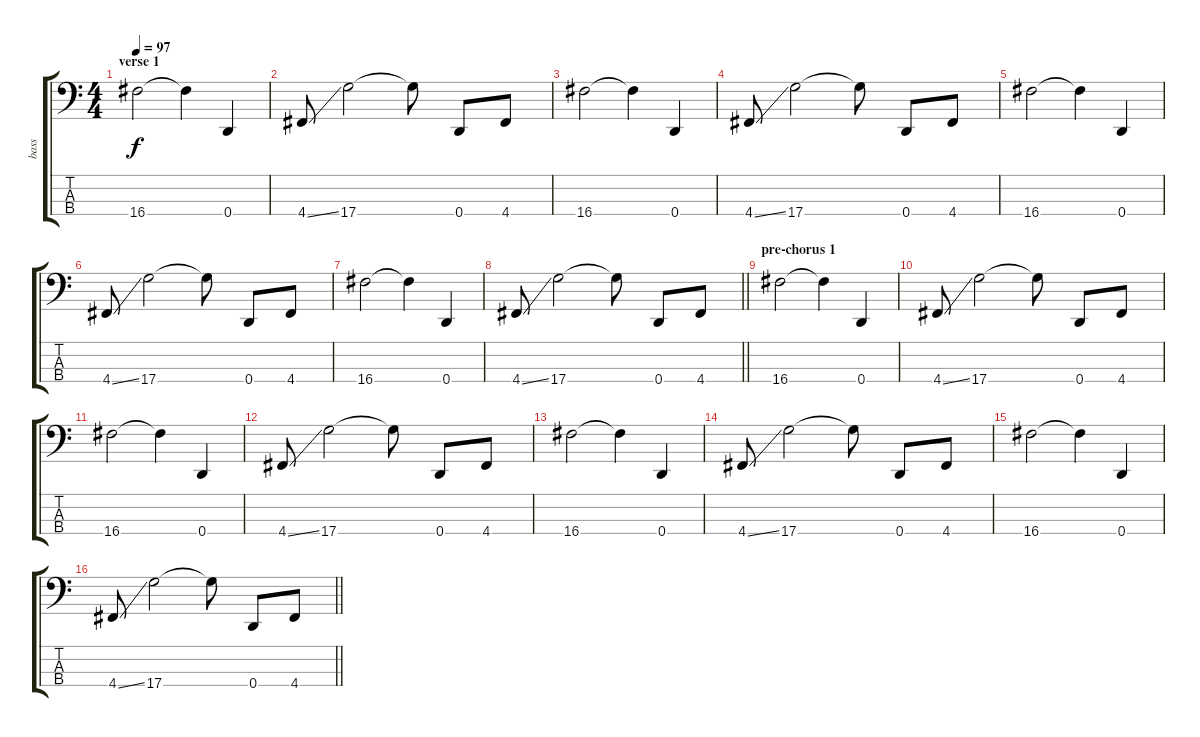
\track ("bass" "bass") {instrument acousticbass}
\staff {score tabs}
\tuning (G2 D2 A1 D1) {hide}
\ts (4 4)
\section ("" "verse 1")
\tempo 97
\clef f4
\ks c
16.4.2{dy f} 16.4{t}.4 0.4.4 |
4.4{ss}.8 17.4.2 17.4{t}.8 0.4.8 4.4.8 |
16.4.2 16.4{t}.4 0.4.4 |
4.4{ss}.8 17.4.2 17.4{t}.8 0.4.8 4.4.8 |
16.4.2 16.4{t}.4 0.4.4 |
4.4{ss}.8 17.4.2 17.4{t}.8 0.4.8 4.4.8 |
16.4.2 16.4{t}.4 0.4.4 |
\barLineRight lightlight
4.4{ss}.8 17.4.2 17.4{t}.8 0.4.8 4.4.8 |
\section ("" "pre-chorus 1")
16.4.2 16.4{t}.4 0.4.4 |
4.4{ss}.8 17.4.2 17.4{t}.8 0.4.8 4.4.8 |
16.4.2 16.4{t}.4 0.4.4 |
4.4{ss}.8 17.4.2 17.4{t}.8 0.4.8 4.4.8 |
16.4.2 16.4{t}.4 0.4.4 |
4.4{ss}.8 17.4.2 17.4{t}.8 0.4.8 4.4.8 |
16.4.2 16.4{t}.4 0.4.4 |
\barLineRight lightlight
4.4{ss}.8 17.4.2 17.4{t}.8 0.4.8 4.4.8
